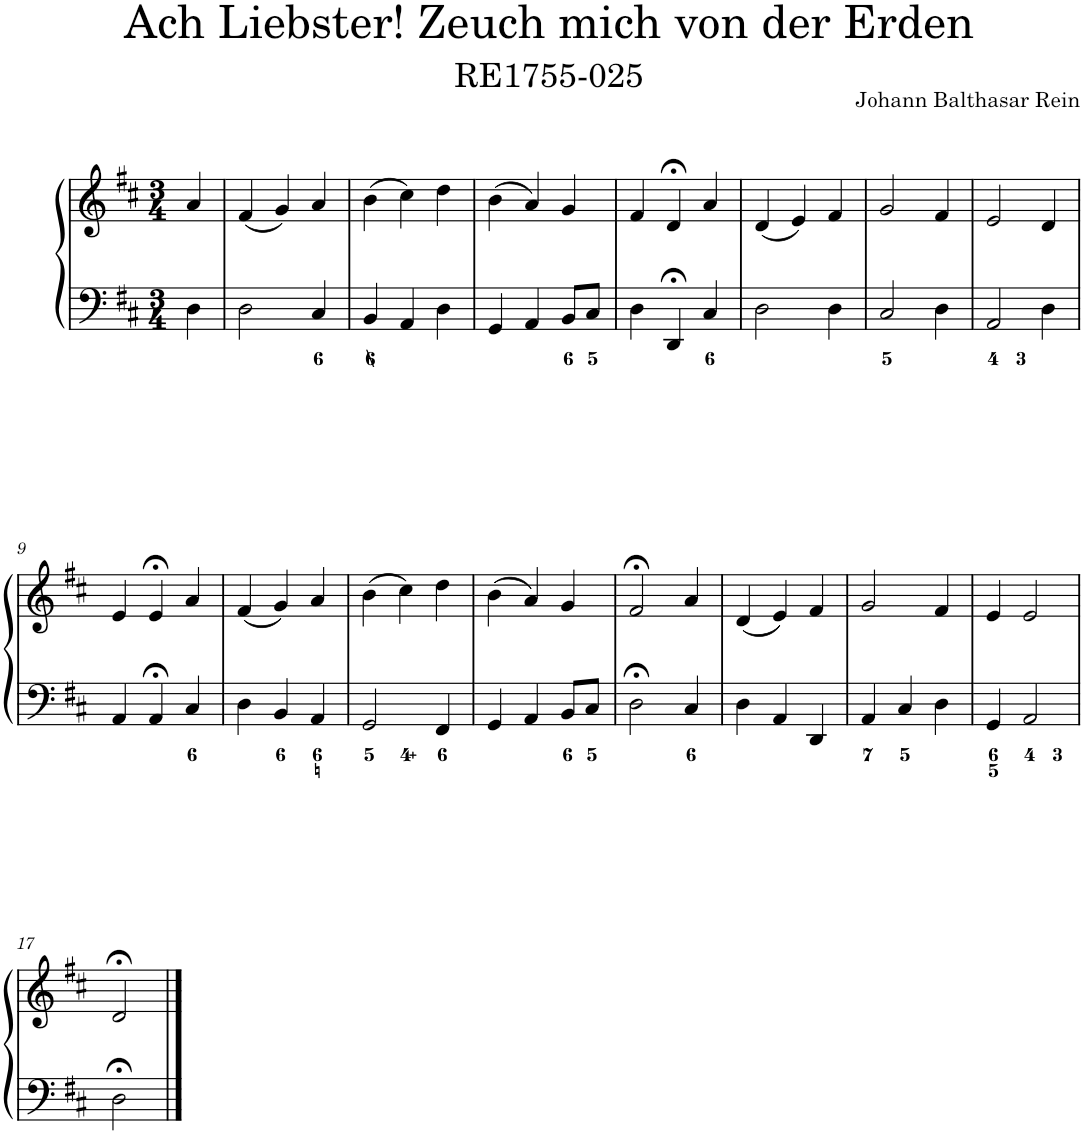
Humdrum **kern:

**kern	**kern
*part1	*part1
*staff2	*staff1
*I"Piano	*
*I'Pno.	*
*clefF4	*clefG2
*k[f#c#]	*k[f#c#]
*M3/4	*M3/4
=1	=1
4D\	4a/
=2	=2
2D\	(4f#/
.	4g/)
4C#/	4a/
=3	=3
4BB/	(4b\
4AA/	4cc#\)
4D\	4dd\
=4	=4
4GG/	(4b\
4AA/	4a/)
8BB/L	4g/
8C#/J	.
=5	=5
4D\	4f#/
4DD;</	4d;</
4C#/	4a/
=6	=6
2D\	(4d/
.	4e/)
4D\	4f#/
=7	=7
2C#/	2g/
4D\	4f#/
=8	=8
2AA/	2e/
4D\	4d/
!!LO:LB:g=z
=9	=9
4AA/	4e/
4AA;</	4e;</
4C#/	4a/
=10	=10
4D\	(4f#/
4BB/	4g/)
4AA/	4a/
=11	=11
2GG/	(4b\
.	4cc#\)
4FF#/	4dd\
=12	=12
4GG/	(4b\
4AA/	4a/)
8BB/L	4g/
8C#/J	.
=13	=13
2D;<\	2f#;</
4C#/	4a/
=14	=14
4D\	(4d/
4AA/	4e/)
4DD/	4f#/
=15	=15
4AA/	2g/
4C#/	.
4D\	4f#/
=16	=16
4GG/	4e/
2AA/	2e/
!!LO:LB:g=z
=17	=17
2D;<\	2d;</
==	==
*-	*-
